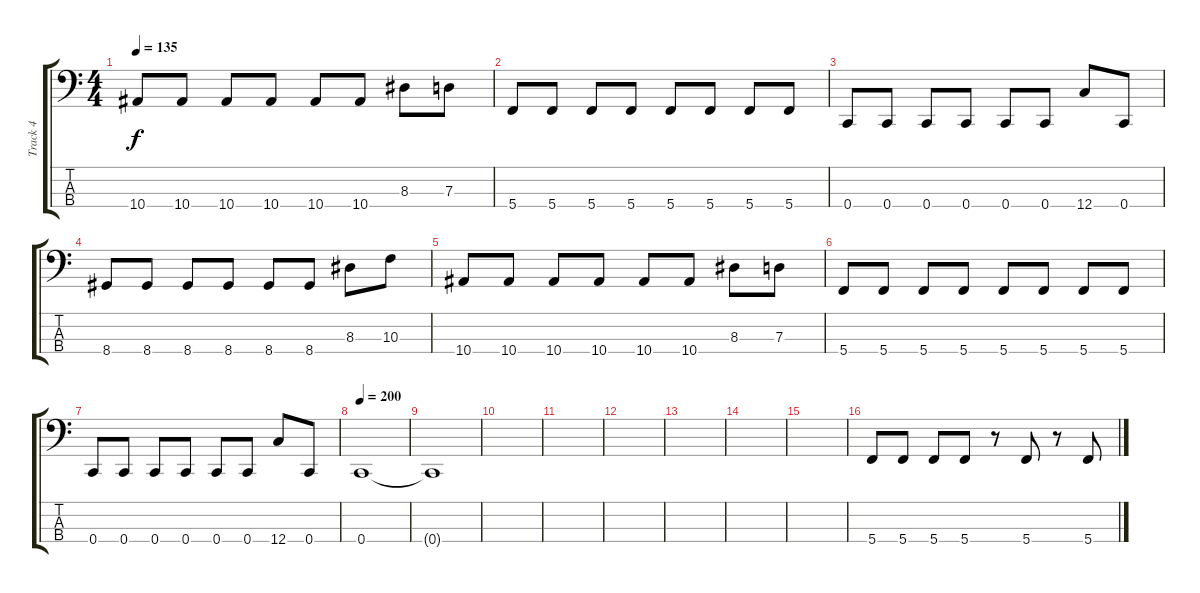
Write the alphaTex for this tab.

\track ("Track 4" "Track 4") {instrument acousticbass bank 255}
\staff {score tabs}
\tuning (F2 C2 G1 C1) {hide}
\ts (4 4)
\tempo 135
\clef f4
\ks c
10.4.8{dy f} 10.4.8 10.4.8 10.4.8 10.4.8 10.4.8 8.3.8 7.3.8 |
5.4.8 5.4.8 5.4.8 5.4.8 5.4.8 5.4.8 5.4.8 5.4.8 |
0.4.8 0.4.8 0.4.8 0.4.8 0.4.8 0.4.8 12.4.8 0.4.8 |
8.4.8 8.4.8 8.4.8 8.4.8 8.4.8 8.4.8 8.3.8 10.3.8 |
10.4.8 10.4.8 10.4.8 10.4.8 10.4.8 10.4.8 8.3.8 7.3.8 |
5.4.8 5.4.8 5.4.8 5.4.8 5.4.8 5.4.8 5.4.8 5.4.8 |
0.4.8 0.4.8 0.4.8 0.4.8 0.4.8 0.4.8 12.4.8 0.4.8 |
\tempo 200
0.4.1 |
0.4{t}.1 |
|
|
|
|
|
|
5.4.8 5.4.8 5.4.8 5.4.8 r.8 5.4.8 r.8 5.4.8
